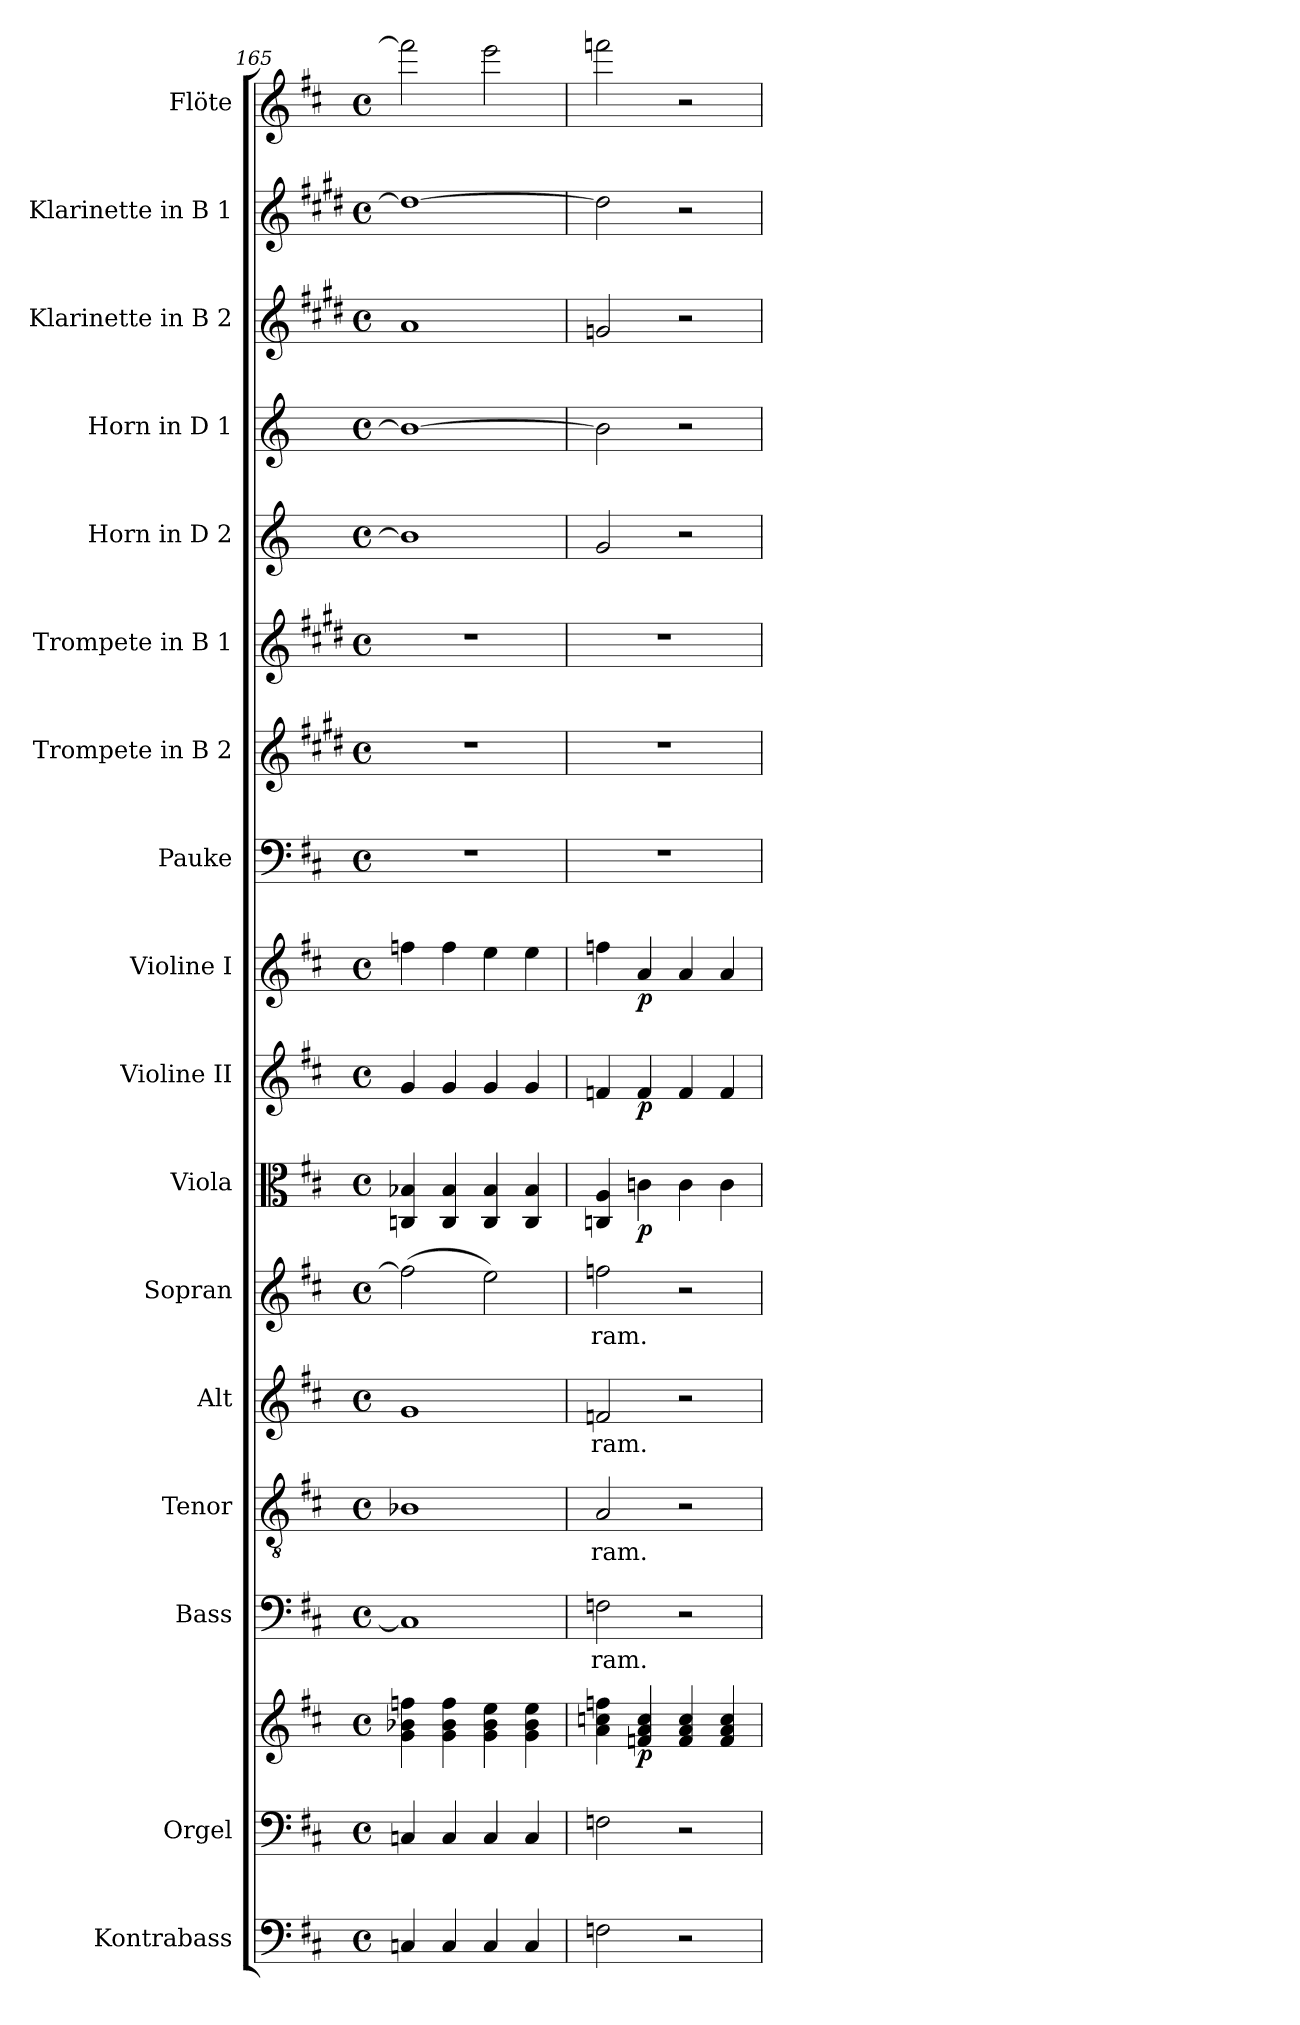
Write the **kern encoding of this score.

**kern	**kern	**kern	**dynam	**kern	**text	**kern	**text	**kern	**text	**kern	**text	**kern	**dynam	**kern	**dynam	**kern	**dynam	**kern	**kern	**kern	**kern	**kern	**kern	**kern	**kern
*part17	*part16	*part16	*part16	*part15	*part15	*part14	*part14	*part13	*part13	*part12	*part12	*part11	*part11	*part10	*part10	*part9	*part9	*part8	*part7	*part6	*part5	*part4	*part3	*part2	*part1
*staff18	*staff17	*staff16	*staff16/17	*staff15	*staff15	*staff14	*staff14	*staff13	*staff13	*staff12	*staff12	*staff11	*staff11	*staff10	*staff10	*staff9	*staff9	*staff8	*staff7	*staff6	*staff5	*staff4	*staff3	*staff2	*staff1
*I"Kontrabass	*I"Orgel	*	*	*I"Bass	*	*I"Tenor	*	*I"Alt	*	*I"Sopran	*	*I"Viola	*	*I"Violine II	*	*I"Violine I	*	*I"Pauke	*I"Trompete in B 2	*I"Trompete in B 1	*I"Horn in D 2	*I"Horn in D 1	*I"Klarinette in B 2	*I"Klarinette in B 1	*I"Flöte
*I'Kb.	*I'Org.	*	*	*I'B	*	*I'T	*	*I'A	*	*I'S	*	*I'Vla.	*	*I'Vl. II	*	*I'Vl. I	*	*I'Pk.	*I'Trp. 2	*I'Trp. 1	*I'Hrn. 2	*I'Hrn. 1	*I'Kl. 2	*I'Kl. 1	*I'Fl.
*clefF4	*clefF4	*clefG2	*	*clefF4	*	*clefGv2	*	*clefG2	*	*clefG2	*	*clefC3	*	*clefG2	*	*clefG2	*	*clefF4	*clefG2	*clefG2	*clefG2	*clefG2	*clefG2	*clefG2	*clefG2
*ITrd7c12	*	*	*	*	*	*	*	*	*	*	*	*	*	*	*	*	*	*	*ITrd1c2	*ITrd1c2	*ITrd-1c-2	*ITrd-1c-2	*ITrd1c2	*ITrd1c2	*
*k[f#c#]	*k[f#c#]	*k[f#c#]	*	*k[f#c#]	*	*k[f#c#]	*	*k[f#c#]	*	*k[f#c#]	*	*k[f#c#]	*	*k[f#c#]	*	*k[f#c#]	*	*k[f#c#]	*k[f#c#]	*k[f#c#]	*k[f#c#]	*k[f#c#]	*k[f#c#]	*k[f#c#]	*k[f#c#]
*D:	*D:	*D:	*	*D:	*	*D:	*	*D:	*	*D:	*	*D:	*	*D:	*	*D:	*	*D:	*D:	*D:	*D:	*D:	*D:	*D:	*D:
*M4/4	*M4/4	*M4/4	*	*M4/4	*	*M4/4	*	*M4/4	*	*M4/4	*	*M4/4	*	*M4/4	*	*M4/4	*	*M4/4	*M4/4	*M4/4	*M4/4	*M4/4	*M4/4	*M4/4	*M4/4
*met(c)	*met(c)	*met(c)	*	*met(c)	*	*met(c)	*	*met(c)	*	*met(c)	*	*met(c)	*	*met(c)	*	*met(c)	*	*met(c)	*met(c)	*met(c)	*met(c)	*met(c)	*met(c)	*met(c)	*met(c)
=165	=165	=165	=165	=165	=165	=165	=165	=165	=165	=165	=165	=165	=165	=165	=165	=165	=165	=165	=165	=165	=165	=165	=165	=165	=165
4CCn/	4Cn/	4g\ 4b-X\ 4ffn\	.	1C]	.	1B-X	.	1g	.	(>2ff\]	.	4Cn/ 4B-X/	.	4g/	.	4ffn\	.	1r	1r	1r	1cc]	1cc_	1g	1cc_	2fff\]
4CC/	4C/	4g\ 4b-\ 4ff\	.	.	.	.	.	.	.	.	.	4C/ 4B-/	.	4g/	.	4ff\	.	.	.	.	.	.	.	.	.
4CC/	4C/	4g\ 4b-\ 4ee\	.	.	.	.	.	.	.	2ee\)	.	4C/ 4B-/	.	4g/	.	4ee\	.	.	.	.	.	.	.	.	2eee\
4CC/	4C/	4g\ 4b-\ 4ee\	.	.	.	.	.	.	.	.	.	4C/ 4B-/	.	4g/	.	4ee\	.	.	.	.	.	.	.	.	.
=166	=166	=166	=166	=166	=166	=166	=166	=166	=166	=166	=166	=166	=166	=166	=166	=166	=166	=166	=166	=166	=166	=166	=166	=166	=166
!	!	!	!	!	!LO:LY:b	!	!LO:LY:b	!	!LO:LY:b	!	!LO:LY:b	!	!	!	!	!	!	!	!	!	!	!	!	!	!
2FFn\	2Fn\	4a\ 4ccn\ 4ffn\	.	2Fn\	-ram.	2A/	-ram.	2fn/	-ram.	2ffn\	-ram.	4Cn/ 4A/	.	4fn/	.	4ffn\	.	1r	1r	1r	2a/	2cc\]	2fn/	2cc\]	2fffn\
!	!	!	!LO:DY:b	!	!	!	!	!	!	!	!	!	!LO:DY:b	!	!LO:DY:b	!	!LO:DY:b	!	!	!	!	!	!	!	!
.	.	4fn/ 4a/ 4cc/	p	.	.	.	.	.	.	.	.	4cn\	p	4f/	p	4a/	p	.	.	.	.	.	.	.	.
2r	2r	4f/ 4a/ 4cc/	.	2r	.	2r	.	2r	.	2r	.	4c\	.	4f/	.	4a/	.	.	.	.	2r	2r	2r	2r	2r
.	.	4f/ 4a/ 4cc/	.	.	.	.	.	.	.	.	.	4c\	.	4f/	.	4a/	.	.	.	.	.	.	.	.	.
=	=	=	=	=	=	=	=	=	=	=	=	=	=	=	=	=	=	=	=	=	=	=	=	=	=
*-	*-	*-	*-	*-	*-	*-	*-	*-	*-	*-	*-	*-	*-	*-	*-	*-	*-	*-	*-	*-	*-	*-	*-	*-	*-
